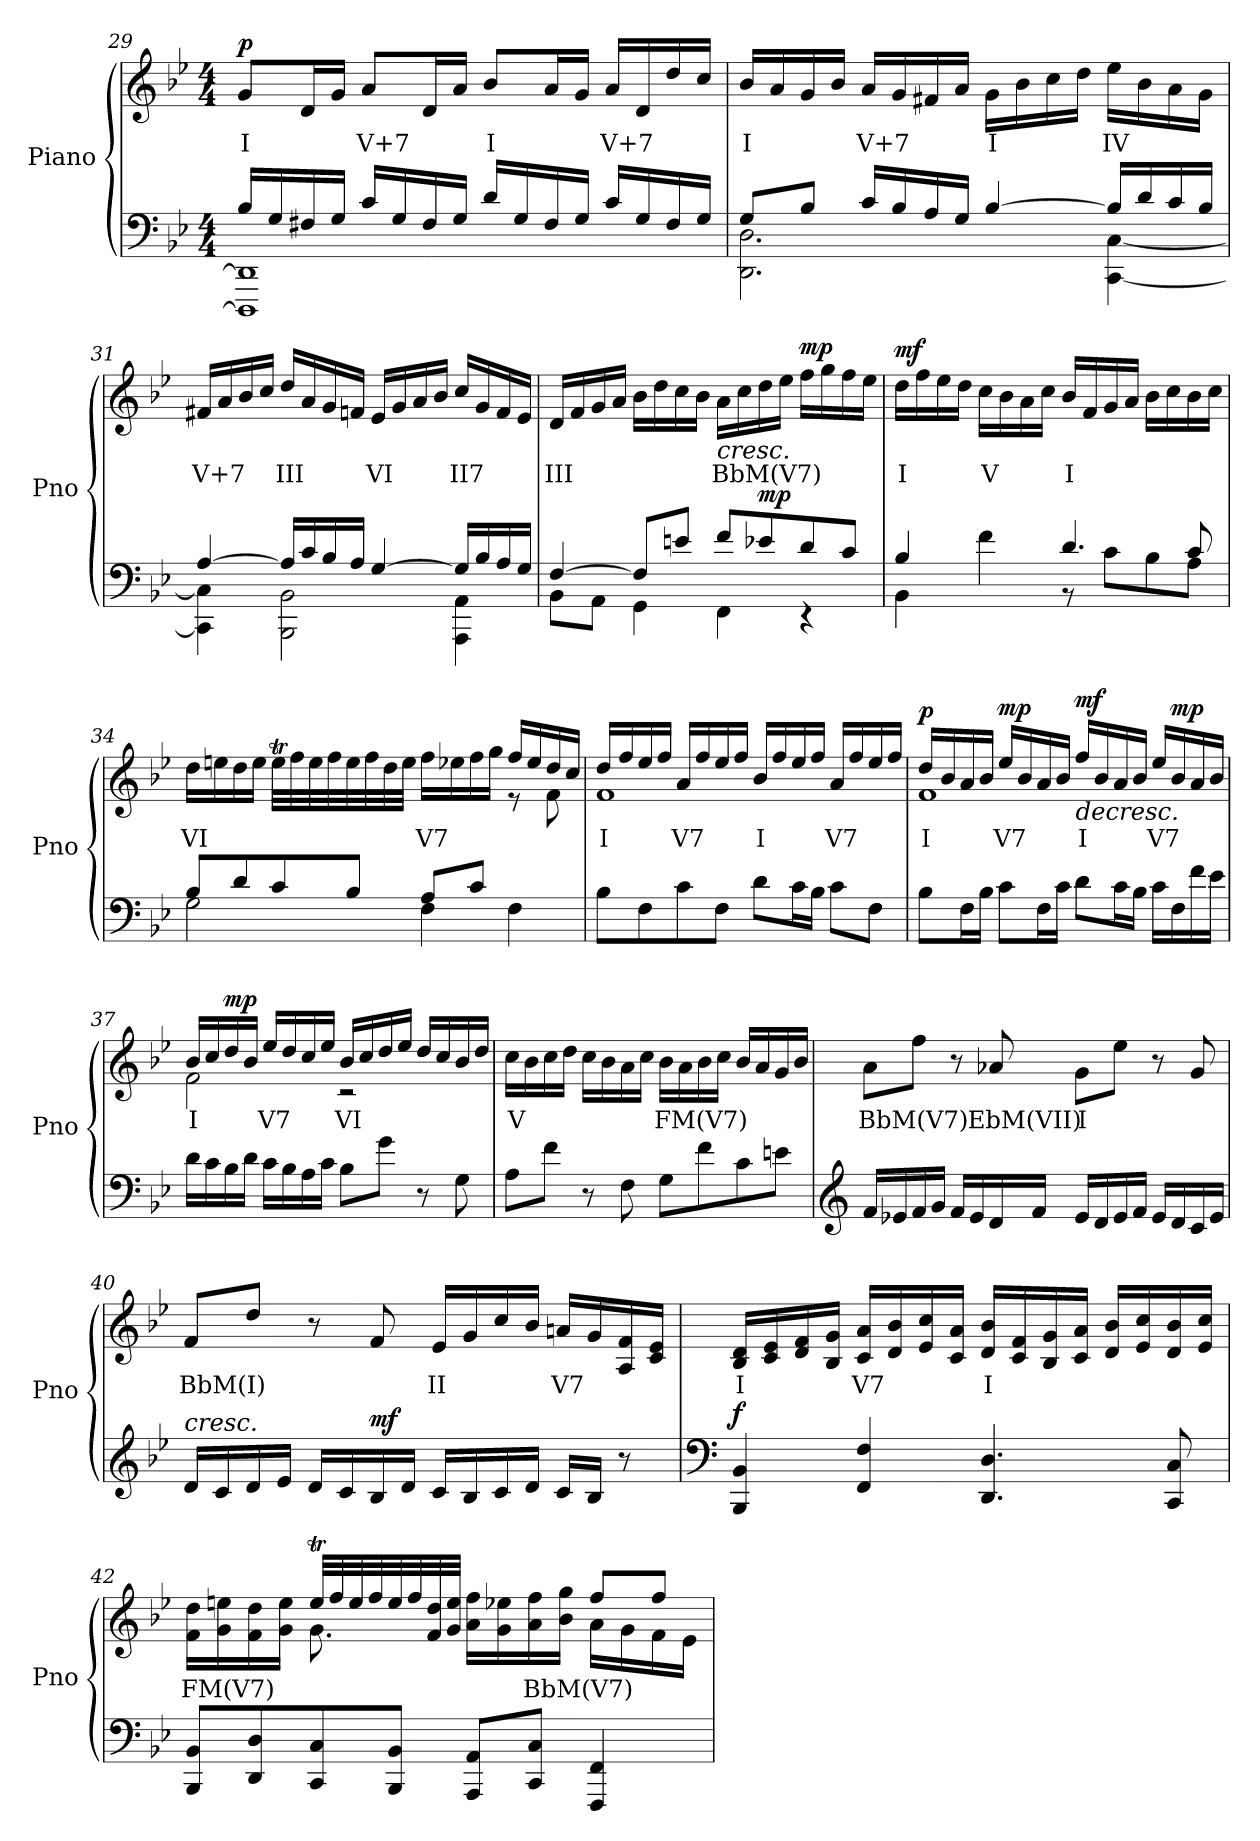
**kern	**kern	**text	**dynam
*part1	*part1	*part1	*part1
*staff2	*staff1	*staff1	*staff1/2
*I"Piano	*	*	*
*I'Pno	*	*	*
!!LO:LB:g=z
*clefF4	*clefG2	*	*
*k[b-e-]	*k[b-e-]	*	*
*M4/4	*M4/4	*	*
=29	=29	=29	=29
*^	*	*	*
!	!	!	!LO:LY:b	!LO:DY:b
16B-/LL	1DDD] 1DD]	8g/L	I	p
16G/	.	.	.	.
16F#X/	.	16d/L	.	.
16G/JJ	.	16g/JJ	.	.
!	!	!	!LO:LY:b	!
16c/LL	.	8a/L	V+7	.
16G/	.	.	.	.
16F#/	.	16d/L	.	.
16G/JJ	.	16a/JJ	.	.
!	!	!	!LO:LY:b	!
16d/LL	.	8b-/L	I	.
16G/	.	.	.	.
16F#/	.	16a/L	.	.
16G/JJ	.	16g/JJ	.	.
!	!	!	!LO:LY:b	!
16c/LL	.	16a/LL	V+7	.
16G/	.	16d/	.	.
16F#/	.	16dd/	.	.
16G/JJ	.	16cc/JJ	.	.
=30	=30	=30	=30	=30
!	!	!	!LO:LY:b	!
8G/L	2.DD\ 2.D\	16b-/LL	I	.
.	.	16a/	.	.
8B-/J	.	16g/	.	.
.	.	16b-/JJ	.	.
!	!	!	!LO:LY:b	!
16c/LL	.	16a/LL	V+7	.
16B-/	.	16g/	.	.
16A/	.	16f#X/	.	.
16G/JJ	.	16a/JJ	.	.
!	!	!	!LO:LY:b	!
[4B-/	.	16g\LL	I	.
.	.	16b-\	.	.
.	.	16cc\	.	.
.	.	16dd\JJ	.	.
!	!	!	!LO:LY:b	!
16B-/LL]	[4CC\ [4C\	16ee-\LL	IV	.
16d/	.	16b-\	.	.
16c/	.	16a\	.	.
16B-/JJ	.	16g\JJ	.	.
=31	=31	=31	=31	=31
!	!	!	!LO:LY:b	!
[4A/	4CC\] 4C\]	16f#X/LL	V+7	.
.	.	16a/	.	.
.	.	16b-/	.	.
.	.	16cc/JJ	.	.
!	!	!	!LO:LY:b	!
16A/LL]	2BBB-\ 2BB-\	16dd/LL	III	.
16c/	.	16a/	.	.
16B-/	.	16g/	.	.
16A/JJ	.	16fn/JJ	.	.
!	!	!	!LO:LY:b	!
[4G/	.	16e-/LL	VI	.
.	.	16g/	.	.
.	.	16a/	.	.
.	.	16b-/JJ	.	.
!	!	!	!LO:LY:b	!
16G/LL]	4AAA\ 4AA\	16cc/LL	II7	.
16B-/	.	16g/	.	.
16A/	.	16f/	.	.
16G/JJ	.	16e-/JJ	.	.
!!LO:PB:g=z
=32	=32	=32	=32	=32
!	!	!	!LO:LY:b	!
[4F/	8BB-\L	16d/LL	III	.
.	.	16f/	.	.
.	8AA\J	16g/	.	.
.	.	16a/JJ	.	.
8F/L]	4GG\	16b-\LL	.	.
.	.	16dd\	.	.
8en/J	.	16cc\	.	.
.	.	16b-\JJ	.	.
!	!	!	!LO:LY:b	!LO:HP:b
8f/L	4FF:\	16a\LL	BbM(V7)	<
.	.	16cc\	.	.
!	!	!	!	!LO:DY:a=2
8e-X/	.	16dd\	.	mp
.	.	16ee-\JJ	.	.
!	!	!	!	!LO:DY:a
8d/	4r	16ff\LL	.	mp
.	.	16gg\	.	.
8c/J	.	16ff\	.	.
.	.	16ee-\JJ	.	[
=33	=33	=33	=33	=33
!	!	!	!LO:LY:b	!LO:DY:b
4B-/	4BB-\	16dd\LL	I	mf
.	.	16ff\	.	.
.	.	16ee-\	.	.
.	.	16dd\JJ	.	.
!	!	!	!LO:LY:b	!
4f\	4ryy	16cc\LL	V	.
.	.	16b-\	.	.
.	.	16a\	.	.
.	.	16cc\JJ	.	.
!	!	!	!LO:LY:b	!
4.d/	8r	16b-/LL	I	.
.	.	16f/	.	.
.	8c\L	16g/	.	.
.	.	16a/JJ	.	.
.	8B-\	16b-\LL	.	.
.	.	16cc\	.	.
8c/	8A\J	16b-\	.	.
.	.	16cc\JJ	.	.
=34	=34	=34	=34	=34
!	!	!	!LO:LY:b	!
*	*	*^	*	*
8B-/L	2G\	16dd\LL	2.ryy	VI	.
.	.	16een\	.	.	.
8d/	.	16dd\	.	.	.
.	.	16ee\JJ	.	.	.
8c/	.	32eet!\LLL	.	.	.
.	.	32ff!\	.	.	.
.	.	32ee!\	.	.	.
.	.	32ff!\	.	.	.
8B-/J	.	32ee!\	.	.	.
.	.	32ff!\	.	.	.
.	.	32dd\	.	.	.
.	.	32ee\JJJ	.	.	.
!	!	!	!	!LO:LY:b	!
8A/L	4F\	16ff\LL	.	V7	.
.	.	16ee-X\	.	.	.
8c/J	.	16ff\	.	.	.
.	.	16gg\JJ	.	.	.
4ryy	4F\	16ff/LL	8r	.	.
.	.	16ee-/	.	.	.
.	.	16dd/	8f\	.	.
.	.	16cc/JJ	.	.	.
*v	*v	*	*	*	*
!!LO:PB:g=z	!!
=35	=35	=35	=35	=35
!	!	!	!LO:LY:b	!
8B-\L	16dd/LL	1f	I	.
.	16ff/	.	.	.
8F\	16ee-/	.	.	.
.	16ff/JJ	.	.	.
!	!	!	!LO:LY:b	!
8c\	16a/LL	.	V7	.
.	16ff/	.	.	.
8F\J	16ee-/	.	.	.
.	16ff/JJ	.	.	.
!	!	!	!LO:LY:b	!
8d\L	16b-/LL	.	I	.
.	16ff/	.	.	.
16c\L	16ee-/	.	.	.
16B-\JJ	16ff/JJ	.	.	.
!	!	!	!LO:LY:b	!
8c\L	16a/LL	.	V7	.
.	16ff/	.	.	.
8F\J	16ee-/	.	.	.
.	16ff/JJ	.	.	.
=36	=36	=36	=36	=36
!	!	!	!LO:LY:b	!LO:DY:b=2
8B-\L	16dd/LL	1f	I	p
.	16b-/	.	.	.
16F\L	16a/	.	.	.
16B-\JJ	16b-/JJ	.	.	.
!	!	!	!LO:LY:b	!LO:DY:b=2
8c\L	16ee-/LL	.	V7	mp
.	16b-/	.	.	.
16F\L	16a/	.	.	.
16c\JJ	16b-/JJ	.	.	.
!	!	!	!LO:LY:b	!LO:HP:b
!	!	!	!	!LO:DY:n=1:b=2
8d\L	16ff/LL	.	I	> mf
.	16b-/	.	.	.
16c\L	16a/	.	.	.
16B-\JJ	16b-/JJ	.	.	.
!	!	!	!LO:LY:b	!
16c\LL	16ee-/LL	.	V7	.
!	!	!	!	!LO:DY:n=2:b=2
16F\	16b-/	.	.	mp
16f\	16a/	.	.	.
16e-\JJ	16b-/JJ	.	.	]
=37	=37	=37	=37	=37
!	!	!	!LO:LY:b	!
16d\LL	16b-/LL	2f\	I	.
16c\	16cc/	.	.	.
!	!	!	!	!LO:DY:b
16B-\	16dd/	.	.	mp
16d\JJ	16b-/JJ	.	.	.
!	!	!	!LO:LY:b	!
16c\LL	16ee-/LL	.	V7	.
16B-\	16dd/	.	.	.
16A\	16cc/	.	.	.
16c\JJ	16ee-/JJ	.	.	.
!	!	!	!LO:LY:b	!
8B-\L	16b-/LL	2r	VI	.
.	16cc/	.	.	.
8g\J	16dd/	.	.	.
.	16ee-/JJ	.	.	.
8r	16dd/LL	.	.	.
.	16cc/	.	.	.
8G\	16b-/	.	.	.
.	16dd/JJ	.	.	.
*	*v	*v	*	*
!!LO:LB:g=z
=38	=38	=38	=38
!	!	!LO:LY:b	!
8A\L	16cc\LL	V	.
.	16b-\	.	.
8f\J	16cc\	.	.
.	16dd\JJ	.	.
8r	16cc\LL	.	.
.	16b-\	.	.
8F\	16a\	.	.
.	16cc\JJ	.	.
!	!	!LO:LY:b	!
8G\L	16b-\LL	FM(V7)	.
.	16a\	.	.
8f\	16b-\	.	.
.	16cc\JJ	.	.
8c\	16b-/LL	.	.
.	16a/	.	.
8en\J	16g/	.	.
.	16b-/JJ	.	.
=39	=39	=39	=39
*clefG2	*	*	*
!	!	!LO:LY:b	!
16f/LL	8a\L	BbM(V7)	.
16e-X/	.	.	.
16f/	8ff\J	.	.
16g/JJ	.	.	.
16f/LL	8r	.	.
16e-/	.	.	.
!	!	!LO:LY:b	!
16d/	8a-X/	EbM(VII)	.
16f/JJ	.	.	.
!	!	!LO:LY:b	!
16e-/LL	8g\L	I	.
16d/	.	.	.
16e-/	8ee-\J	.	.
16f/JJ	.	.	.
16e-/LL	8r	.	.
16d/	.	.	.
16c/	8g/	.	.
16e-/JJ	.	.	.
!!LO:LB:g=z
=40	=40	=40	=40
!LO:TX:a:i:t=cresc.	!	!	!
!	!	!LO:LY:b	!
16d/LL	8f/L	BbM(I)	.
16c/	.	.	.
16d/	8dd/J	.	.
16e-/JJ	.	.	.
16d/LL	8r	.	.
16c/	.	.	.
!	!	!	!LO:DY:a=2
16B-/	8f/	.	mf
16d/JJ	.	.	.
!	!	!LO:LY:b	!
16c/LL	16e-/LL	II	.
16B-/	16g/	.	.
16c/	16cc/	.	.
16d/JJ	16b-/JJ	.	.
!	!	!LO:LY:b	!
16c/LL	16an/LL	V7	.
16B-/JJ	16g/	.	.
8r	16A/ 16f/	.	.
.	16c/ 16e-/JJ	.	.
=41	=41	=41	=41
*clefF4	*	*	*
!	!	!LO:LY:b	!LO:DY:a=2
4BBB-/ 4BB-/	16B-/ 16d/LL	I	f
.	16c/ 16e-/	.	.
.	16d/ 16f/	.	.
.	16B-/ 16g/JJ	.	.
!	!	!LO:LY:b	!
4FF/ 4F/	16c/ 16a/LL	V7	.
.	16d/ 16b-/	.	.
.	16e-/ 16cc/	.	.
.	16c/ 16a/JJ	.	.
!	!	!LO:LY:b	!
4.DD/ 4.D/	16d/ 16b-/LL	I	.
.	16c/ 16f/	.	.
.	16B-/ 16g/	.	.
.	16c/ 16a/JJ	.	.
.	16d/ 16b-/LL	.	.
.	16e-/ 16cc/	.	.
8CC/ 8C/	16d/ 16b-/	.	.
.	16e-/ 16cc/JJ	.	.
=42	=42	=42	=42
!	!	!LO:LY:b	!
*	*^	*	*
8BBB-/ 8BB-/L	16f\ 16dd\LL	4ryy	FM(V7)	.
.	16g\ 16een\	.	.	.
8DD/ 8D/	16f\ 16dd\	.	.	.
.	16g\ 16ee\JJ	.	.	.
8CC/ 8C/	32eet!/LLL	8.g\	.	.
.	32ff!/	.	.	.
.	32ee!/	.	.	.
.	32ff!/	.	.	.
8BBB-/ 8BB-/J	32ee!/	.	.	.
.	32ff!/	.	.	.
.	32f/ 32dd/	16ryy	.	.
.	32g/ 32ee/JJJ	.	.	.
8AAA/ 8AA/L	16a\ 16ff\LL	4ryy	.	.
.	16g\ 16ee-X\	.	.	.
!	!	!	!LO:LY:b	!
8CC/ 8C/J	16a\ 16ff\	.	BbM(V7)	.
.	16b-\ 16gg\JJ	.	.	.
4FFF/ 4FF/	8ff/L	16a\LL	.	.
.	.	16g\	.	.
.	8ff/J	16f\	.	.
.	.	16e-\JJ	.	.
*	*v	*v	*	*
=	=	=	=
*-	*-	*-	*-
